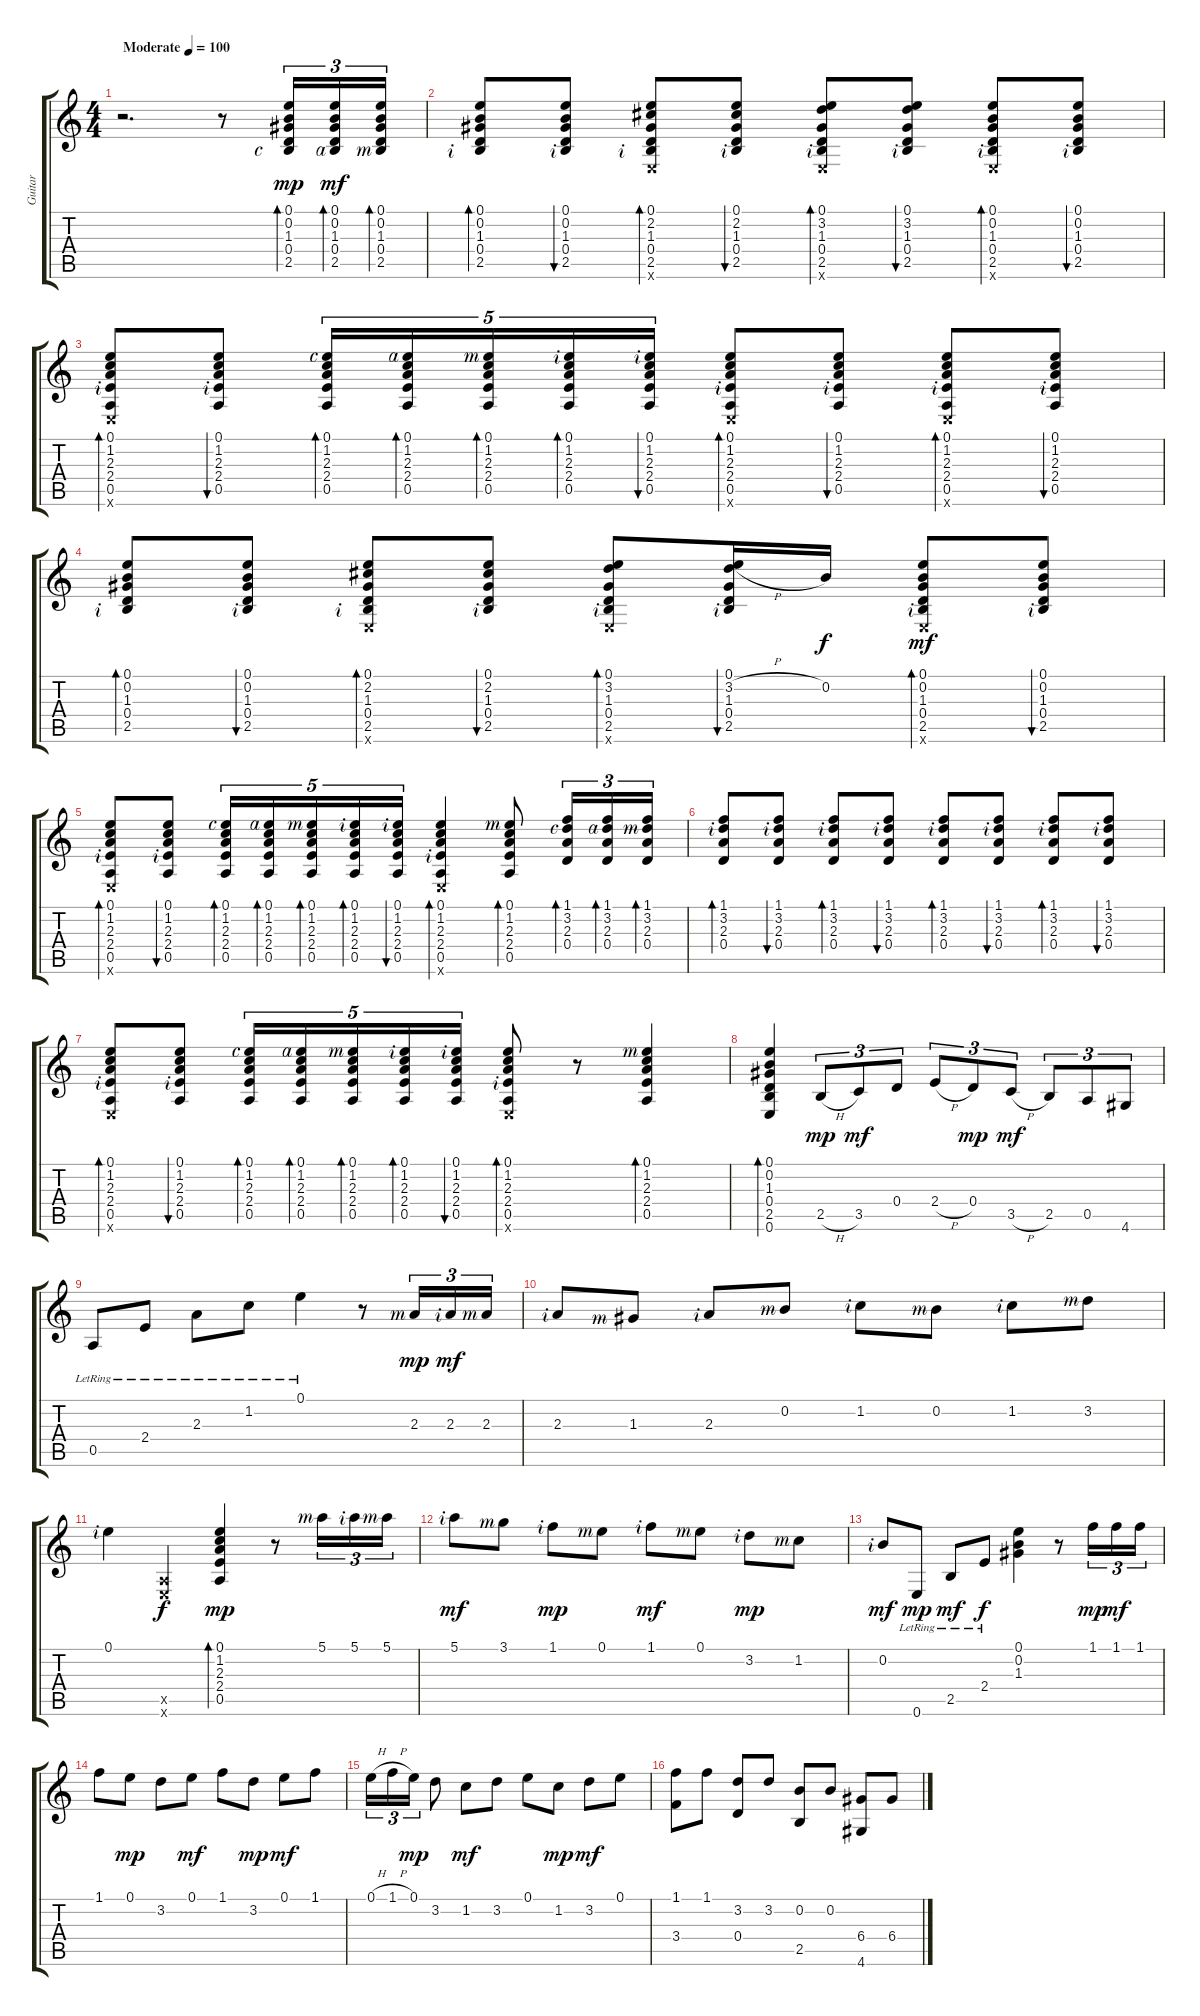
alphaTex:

\track ("Guitar" "Guitar") {instrument acousticguitarnylon}
\staff {score tabs}
\tuning (E4 B3 G3 D3 A2 E2) {hide}
\ts (4 4)
\tempo (100 "Moderate")
\clef g2
\ks c
r.2{d dy mp instrument acousticguitarnylon} r.8 (0.1 0.2 1.3 0.4 2.5{rf 5}).16{tu (3 2) bd 60} (0.1 0.2 1.3 0.4 2.5{rf 4}).16{tu (3 2) bd 60 dy mf} (0.1 0.2 1.3 0.4 2.5{rf 3}).16{tu (3 2) bd 60} |
(0.1 0.2 1.3 0.4 2.5{rf 2}).8{bd 60} (0.1 0.2 1.3 0.4 2.5{rf 2}).8{bu 60} (0.1 2.2 1.3 0.4 2.5{rf 2} 0.6{x}).8{bd 60} (0.1 2.2 1.3 0.4 2.5{rf 2}).8{bu 60} (0.1 3.2 1.3 0.4 2.5{rf 2} 0.6{x}).8{bd 60} (0.1 3.2 1.3 0.4 2.5{rf 2}).8{bu 60} (0.1 0.2 1.3 0.4 2.5{rf 2} 0.6{x}).8{bd 60} (0.1 0.2 1.3 0.4 2.5{rf 2}).8{bu 60} |
(0.1 1.2 2.3 2.4{rf 2} 0.5 0.6{x}).8{bd 60} (0.1 1.2 2.3 2.4{rf 2} 0.5).8{bu 60} (0.1{rf 5} 1.2 2.3 2.4 0.5).16{tu (5 4) bd 60} (0.1{rf 4} 1.2 2.3 2.4 0.5).16{tu (5 4) bd 60} (0.1{rf 3} 1.2 2.3 2.4 0.5).16{tu (5 4) bd 60} (0.1{rf 2} 1.2 2.3 2.4 0.5).16{tu (5 4) bd 60} (0.1{rf 2} 1.2 2.3 2.4 0.5).16{tu (5 4) bu 60} (0.1 1.2 2.3 2.4{rf 2} 0.5 0.6{x}).8{bd 60} (0.1 1.2 2.3 2.4{rf 2} 0.5).8{bu 60} (0.1 1.2 2.3 2.4{rf 2} 0.5 0.6{x}).8{bd 60} (0.1 1.2 2.3 2.4{rf 2} 0.5).8{bu 60} |
(0.1 0.2 1.3 0.4 2.5{rf 2}).8{bd 60} (0.1 0.2 1.3 0.4 2.5{rf 2}).8{bu 60} (0.1 2.2 1.3 0.4 2.5{rf 2} 0.6{x}).8{bd 60} (0.1 2.2 1.3 0.4 2.5{rf 2}).8{bu 60} (0.1 3.2 1.3 0.4 2.5{rf 2} 0.6{x}).8{bd 60} (0.1 3.2{h} 1.3 0.4 2.5{rf 2}).16{bu 60} 0.2.16{dy f} (0.1 0.2 1.3 0.4 2.5{rf 2} 0.6{x}).8{bd 60 dy mf} (0.1 0.2 1.3 0.4 2.5{rf 2}).8{bu 60} |
(0.1 1.2 2.3 2.4{rf 2} 0.5 0.6{x}).8{bd 60} (0.1 1.2 2.3 2.4{rf 2} 0.5).8{bu 60} (0.1{rf 5} 1.2 2.3 2.4 0.5).16{tu (5 4) bd 60} (0.1{rf 4} 1.2 2.3 2.4 0.5).16{tu (5 4) bd 60} (0.1{rf 3} 1.2 2.3 2.4 0.5).16{tu (5 4) bd 60} (0.1{rf 2} 1.2 2.3 2.4 0.5).16{tu (5 4) bd 60} (0.1{rf 2} 1.2 2.3 2.4 0.5).16{tu (5 4) bu 60} (0.1 1.2 2.3 2.4{rf 2} 0.5 0.6{x}).4{bd 60} (0.1{rf 3} 1.2 2.3 2.4 0.5).8{bd 60} (1.1 3.2{rf 5} 2.3 0.4).16{tu (3 2) bd 60} (1.1 3.2{rf 4} 2.3 0.4).16{tu (3 2) bd 60} (1.1 3.2{rf 3} 2.3 0.4).16{tu (3 2) bd 60} |
(1.1 3.2{rf 2} 2.3 0.4).8{bd 60} (1.1 3.2{rf 2} 2.3 0.4).8{bu 60} (1.1 3.2{rf 2} 2.3 0.4).8{bd 60} (1.1 3.2{rf 2} 2.3 0.4).8{bu 60} (1.1 3.2{rf 2} 2.3 0.4).8{bd 60} (1.1 3.2{rf 2} 2.3 0.4).8{bu 60} (1.1 3.2{rf 2} 2.3 0.4).8{bd 60} (1.1 3.2{rf 2} 2.3 0.4).8{bu 60} |
(0.1 1.2 2.3 2.4{rf 2} 0.5 0.6{x}).8{bd 60} (0.1 1.2 2.3 2.4{rf 2} 0.5).8{bu 60} (0.1{rf 5} 1.2 2.3 2.4 0.5).16{tu (5 4) bd 60} (0.1{rf 4} 1.2 2.3 2.4 0.5).16{tu (5 4) bd 60} (0.1{rf 3} 1.2 2.3 2.4 0.5).16{tu (5 4) bd 60} (0.1{rf 2} 1.2 2.3 2.4 0.5).16{tu (5 4) bd 60} (0.1{rf 2} 1.2 2.3 2.4 0.5).16{tu (5 4) bu 60} (0.1 1.2 2.3 2.4{rf 2} 0.5 0.6{x}).8{bd 60} r.8 (0.1{rf 3} 1.2 2.3 2.4 0.5).4{bd 60} |
(0.1 0.2 1.3 0.4 2.5 0.6).4{bd 60} 2.5{h}.8{tu (3 2) dy mp} 3.5.8{tu (3 2) dy mf} 0.4.8{tu (3 2)} 2.4{h}.8{tu (3 2)} 0.4.8{tu (3 2) dy mp} 3.5{h}.8{tu (3 2) dy mf} 2.5.8{tu (3 2)} 0.5.8{tu (3 2)} 4.6.8{tu (3 2)} |
0.5{lr}.8 2.4{lr}.8 2.3{lr}.8 1.2{lr}.8 0.1{lr}.4 r.8 2.3{rf 3}.16{tu (3 2) dy mp} 2.3{rf 2}.16{tu (3 2) dy mf} 2.3{rf 3}.16{tu (3 2)} |
2.3{rf 2}.8 1.3{rf 3}.8 2.3{rf 2}.8 0.2{rf 3}.8 1.2{rf 2}.8 0.2{rf 3}.8 1.2{rf 2}.8 3.2{rf 3}.8 |
0.1{rf 2}.4 (0.5{x} 0.6{x}).4{dy f} (0.1 1.2 2.3 2.4 0.5).4{bd 60 dy mp} r.8 5.1{rf 3}.16{tu (3 2)} 5.1{rf 2}.16{tu (3 2)} 5.1{rf 3}.16{tu (3 2)} |
5.1{rf 2}.8{dy mf} 3.1{rf 3}.8 1.1{rf 2}.8{dy mp} 0.1{rf 3}.8 1.1{rf 2}.8{dy mf} 0.1{rf 3}.8 3.2{rf 2}.8{dy mp} 1.2{rf 3}.8 |
0.2{rf 2}.8{dy mf} 0.6{lr}.8{dy mp} 2.5{lr}.8{dy mf} 2.4{lr}.8{dy f} (0.1 0.2 1.3).4 r.8 1.1.16{tu (3 2) dy mp} 1.1.16{tu (3 2) dy mf} 1.1.16{tu (3 2)} |
1.1.8 0.1.8{dy mp} 3.2.8 0.1.8{dy mf} 1.1.8 3.2.8{dy mp} 0.1.8{dy mf} 1.1.8 |
0.1{h}.16{tu (3 2)} 1.1{h}.16{tu (3 2)} 0.1.16{tu (3 2) dy mp} 3.2.8 1.2.8{dy mf} 3.2.8 0.1.8 1.2.8{dy mp} 3.2.8{dy mf} 0.1.8 |
(1.1 3.4).8 1.1.8 (3.2 0.4).8 3.2.8 (0.2 2.5).8 0.2.8 (6.4 4.6).8 6.4.8
